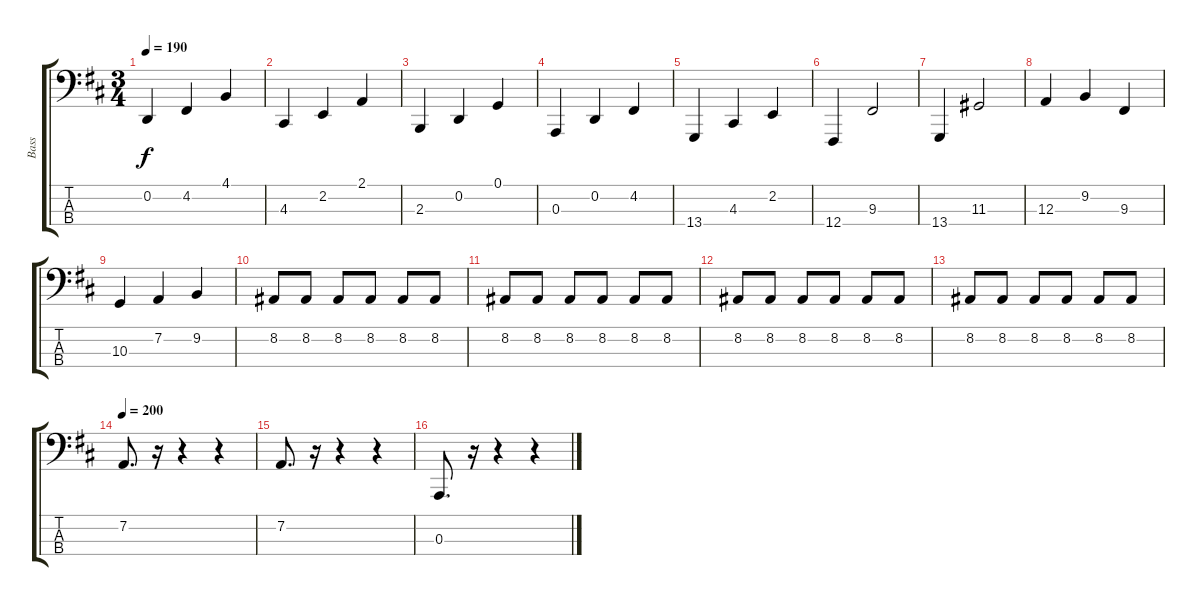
\track ("Bass" "Bass") {instrument stringensemble1}
\staff {score tabs}
\tuning (G2 D2 A1 Gb0) {hide}
\ts (3 4)
\tempo 190
\clef f4
\ks d
0.2.4{dy f} 4.2.4 4.1.4 |
4.3.4 2.2.4 2.1.4 |
2.3.4 0.2.4 0.1.4 |
0.3.4 0.2.4 4.2.4 |
13.4.4 4.3.4 2.2.4 |
12.4.4 9.3.2 |
13.4.4 11.3.2 |
12.3.4 9.2.4 9.3.4 |
10.3.4 7.2.4 9.2.4 |
8.2.8 8.2.8 8.2.8 8.2.8 8.2.8 8.2.8 |
8.2.8 8.2.8 8.2.8 8.2.8 8.2.8 8.2.8 |
8.2.8 8.2.8 8.2.8 8.2.8 8.2.8 8.2.8 |
8.2.8 8.2.8 8.2.8 8.2.8 8.2.8 8.2.8 |
\tempo 200
7.2.8{d} r.16 r.4 r.4 |
7.2.8{d} r.16 r.4 r.4 |
0.3.8{d} r.16 r.4 r.4
